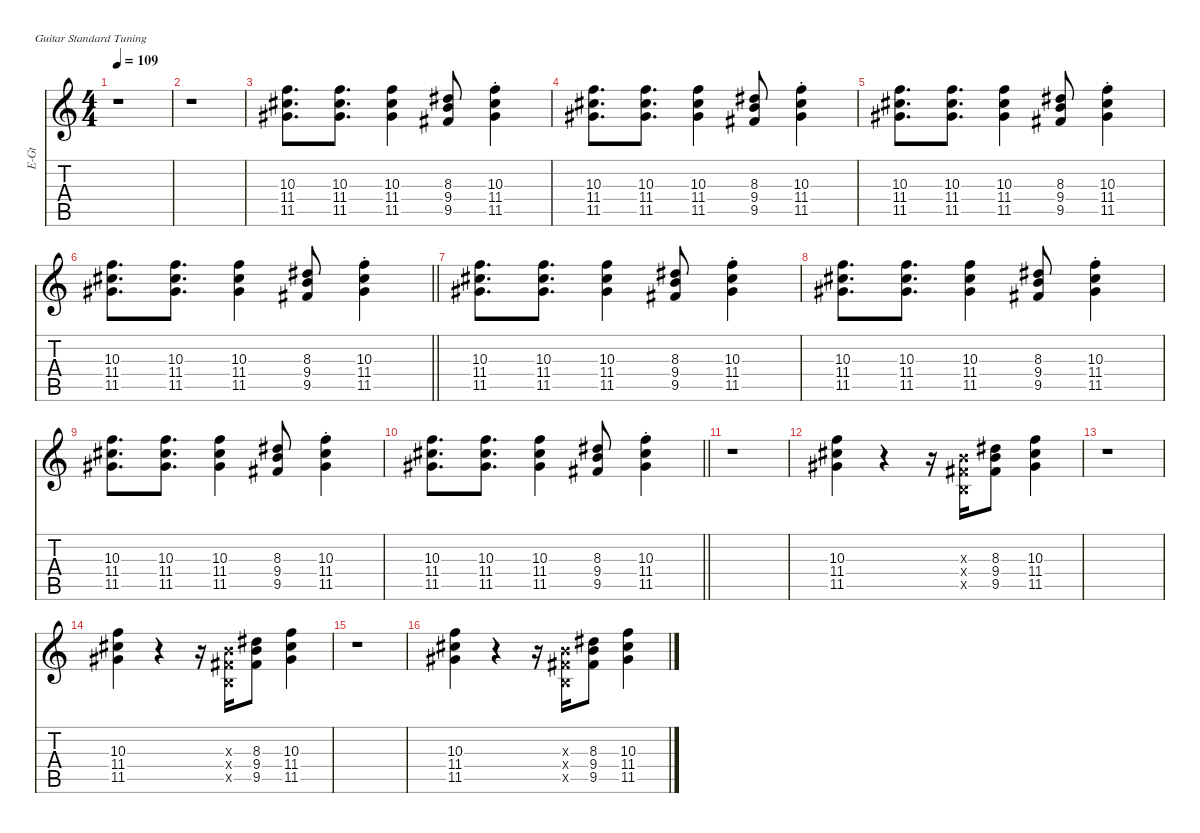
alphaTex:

\defaultSystemsLayout 4
\hideDynamics
\bracketExtendMode nobrackets
\otherSystemsTrackNameOrientation horizontal
\track ("Guitar2" "E-Gt") {instrument overdrivenguitar}
\staff {score tabs}
\tuning (E4 B3 G3 D3 A2 E2)
\ts (4 4)
\tempo 109
\clef g2
\scale
0.38796
\ks c
r.1{dy mf instrument overdrivenguitar beam Down} |
\scale
0.204013 r.1{beam Down} |
\scale
0.204013 (10.3 11.4{acc #} 11.5{acc #}).8{d beam Down} (10.3 11.4{acc #} 11.5{acc #}).8{d beam Down} (10.3 11.4{acc #} 11.5{acc #}).4{beam Down} (8.3{acc #} 9.4 9.5{acc #}).8{beam Up} (10.3{st} 11.4{st acc #} 11.5{st acc #}).4{beam Down} |
\scale
0.204013 (10.3 11.4{acc #} 11.5{acc #}).8{d beam Down} (10.3 11.4{acc #} 11.5{acc #}).8{d beam Down} (10.3 11.4{acc #} 11.5{acc #}).4{beam Down} (8.3{acc #} 9.4 9.5{acc #}).8{beam Up} (10.3{st} 11.4{st acc #} 11.5{st acc #}).4{beam Down} |
\scale
0.238281 (10.3 11.4{acc #} 11.5{acc #}).8{d beam Down} (10.3 11.4{acc #} 11.5{acc #}).8{d beam Down} (10.3 11.4{acc #} 11.5{acc #}).4{beam Down} (8.3{acc #} 9.4 9.5{acc #}).8{beam Up} (10.3{st} 11.4{st acc #} 11.5{st acc #}).4{beam Down} |
\scale
0.238281
\barLineRight lightlight
(10.3 11.4{acc #} 11.5{acc #}).8{d beam Down} (10.3 11.4{acc #} 11.5{acc #}).8{d beam Down} (10.3 11.4{acc #} 11.5{acc #}).4{beam Down} (8.3{acc #} 9.4 9.5{acc #}).8{beam Up} (10.3{st} 11.4{st acc #} 11.5{st acc #}).4{beam Down} |
\scale
0.285156 (10.3 11.4{acc #} 11.5{acc #}).8{d beam Down} (10.3 11.4{acc #} 11.5{acc #}).8{d beam Down} (10.3 11.4{acc #} 11.5{acc #}).4{beam Down} (8.3{acc #} 9.4 9.5{acc #}).8{beam Up} (10.3{st} 11.4{st acc #} 11.5{st acc #}).4{beam Down} |
\scale
0.238281 (10.3 11.4{acc #} 11.5{acc #}).8{d beam Down} (10.3 11.4{acc #} 11.5{acc #}).8{d beam Down} (10.3 11.4{acc #} 11.5{acc #}).4{beam Down} (8.3{acc #} 9.4 9.5{acc #}).8{beam Up} (10.3{st} 11.4{st acc #} 11.5{st acc #}).4{beam Down} |
\scale
0.25 (10.3 11.4{acc #} 11.5{acc #}).8{d beam Down} (10.3 11.4{acc #} 11.5{acc #}).8{d beam Down} (10.3 11.4{acc #} 11.5{acc #}).4{beam Down} (8.3{acc #} 9.4 9.5{acc #}).8{beam Up} (10.3{st} 11.4{st acc #} 11.5{st acc #}).4{beam Down} |
\scale
0.25
\barLineRight lightlight
(10.3 11.4{acc #} 11.5{acc #}).8{d beam Down} (10.3 11.4{acc #} 11.5{acc #}).8{d beam Down} (10.3 11.4{acc #} 11.5{acc #}).4{beam Down} (8.3{acc #} 9.4 9.5{acc #}).8{beam Up} (10.3{st} 11.4{st acc #} 11.5{st acc #}).4{beam Down} |
\scale
0.25 r.1{beam Down} |
(10.3 11.4{acc #} 11.5{acc #}).4{beam Down} r.4{beam Down} r.16{beam Down} (4.3{x} 4.4{x acc #} 2.5{x}).16{beam Up} (8.3{acc #} 9.4 9.5{acc #}).8{beam Up} (10.3 11.4{acc #} 11.5{acc #}).4{beam Down} |
\scale
0.25 r.1{beam Down} |
(10.3 11.4{acc #} 11.5{acc #}).4{beam Down} r.4{beam Down} r.16{beam Down} (4.3{x} 4.4{x acc #} 2.5{x}).16{beam Up} (8.3{acc #} 9.4 9.5{acc #}).8{beam Up} (10.3 11.4{acc #} 11.5{acc #}).4{beam Down} |
\scale
0.25 r.1{beam Down} |
(10.3 11.4{acc #} 11.5{acc #}).4{beam Down} r.4{beam Down} r.16{beam Down} (4.3{x} 4.4{x acc #} 2.5{x}).16{beam Up} (8.3{acc #} 9.4 9.5{acc #}).8{beam Up} (10.3 11.4{acc #} 11.5{acc #}).4{beam Down}
